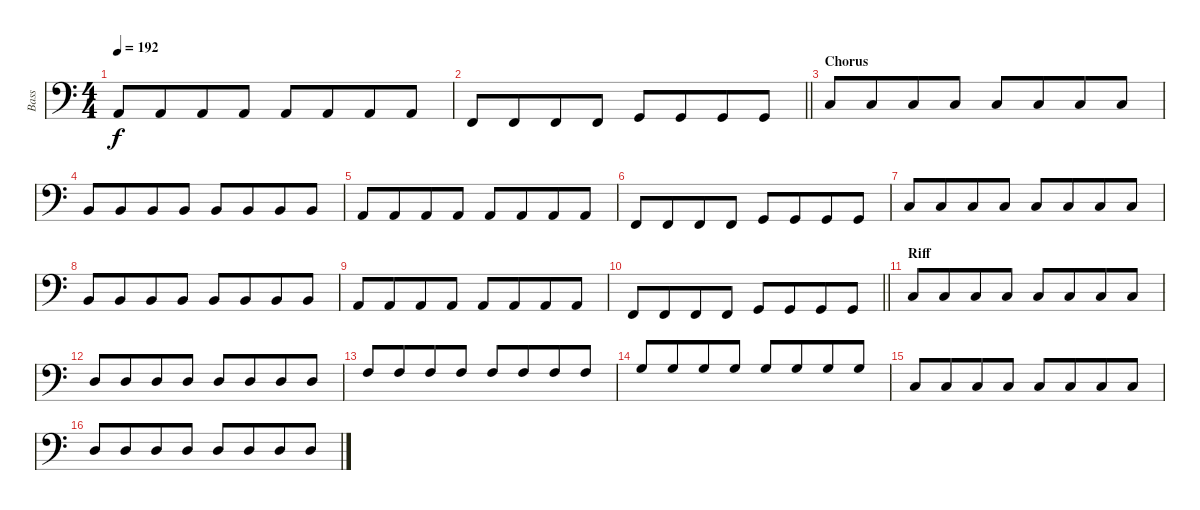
\track ("Bass" "Bass") {instrument electricbasspick}
\staff {score}
\tuning (G2 D2 A1 E1) {hide}
\ts (4 4)
\tempo 192
\clef f4
\ks c
5.4.8{dy f} 5.4.8{beam merge} 5.4.8 5.4.8 5.4.8 5.4.8{beam merge} 5.4.8 5.4.8 |
\barLineRight lightlight
1.4.8 1.4.8{beam merge} 1.4.8 1.4.8 3.4.8 3.4.8{beam merge} 3.4.8 3.4.8 |
\section ("" "Chorus")
3.3.8 3.3.8{beam merge} 3.3.8 3.3.8 3.3.8 3.3.8{beam merge} 3.3.8 3.3.8 |
2.3.8 2.3.8{beam merge} 2.3.8 2.3.8 2.3.8 2.3.8{beam merge} 2.3.8 2.3.8 |
5.4.8 5.4.8{beam merge} 5.4.8 5.4.8 5.4.8 5.4.8{beam merge} 5.4.8 5.4.8 |
1.4.8 1.4.8{beam merge} 1.4.8 1.4.8 3.4.8 3.4.8{beam merge} 3.4.8 3.4.8 |
3.3.8 3.3.8{beam merge} 3.3.8 3.3.8 3.3.8 3.3.8{beam merge} 3.3.8 3.3.8 |
2.3.8 2.3.8{beam merge} 2.3.8 2.3.8 2.3.8 2.3.8{beam merge} 2.3.8 2.3.8 |
5.4.8 5.4.8{beam merge} 5.4.8 5.4.8 5.4.8 5.4.8{beam merge} 5.4.8 5.4.8 |
\barLineRight lightlight
1.4.8 1.4.8{beam merge} 1.4.8 1.4.8 3.4.8 3.4.8{beam merge} 3.4.8 3.4.8 |
\section ("" "Riff")
3.3.8{beam Up} 3.3.8{beam Up beam merge} 3.3.8{beam Up} 3.3.8{beam Up} 3.3.8{beam Up} 3.3.8{beam Up beam merge} 3.3.8{beam Up} 3.3.8{beam Up} |
5.3.8{beam Up} 5.3.8{beam Up beam merge} 5.3.8{beam Up} 5.3.8{beam Up} 5.3.8{beam Up} 5.3.8{beam Up beam merge} 5.3.8{beam Up} 5.3.8{beam Up} |
8.3.8{beam Up} 8.3.8{beam Up beam merge} 8.3.8{beam Up} 8.3.8{beam Up} 8.3.8{beam Up} 8.3.8{beam Up beam merge} 8.3.8{beam Up} 8.3.8{beam Up} |
10.3.8{beam Up} 10.3.8{beam Up beam merge} 10.3.8{beam Up} 10.3.8{beam Up} 10.3.8{beam Up} 10.3.8{beam Up beam merge} 10.3.8{beam Up} 10.3.8{beam Up} |
3.3.8{beam Up} 3.3.8{beam Up beam merge} 3.3.8{beam Up} 3.3.8{beam Up} 3.3.8{beam Up} 3.3.8{beam Up beam merge} 3.3.8{beam Up} 3.3.8{beam Up} |
5.3.8{beam Up} 5.3.8{beam Up beam merge} 5.3.8{beam Up} 5.3.8{beam Up} 5.3.8{beam Up} 5.3.8{beam Up beam merge} 5.3.8{beam Up} 5.3.8{beam Up}
